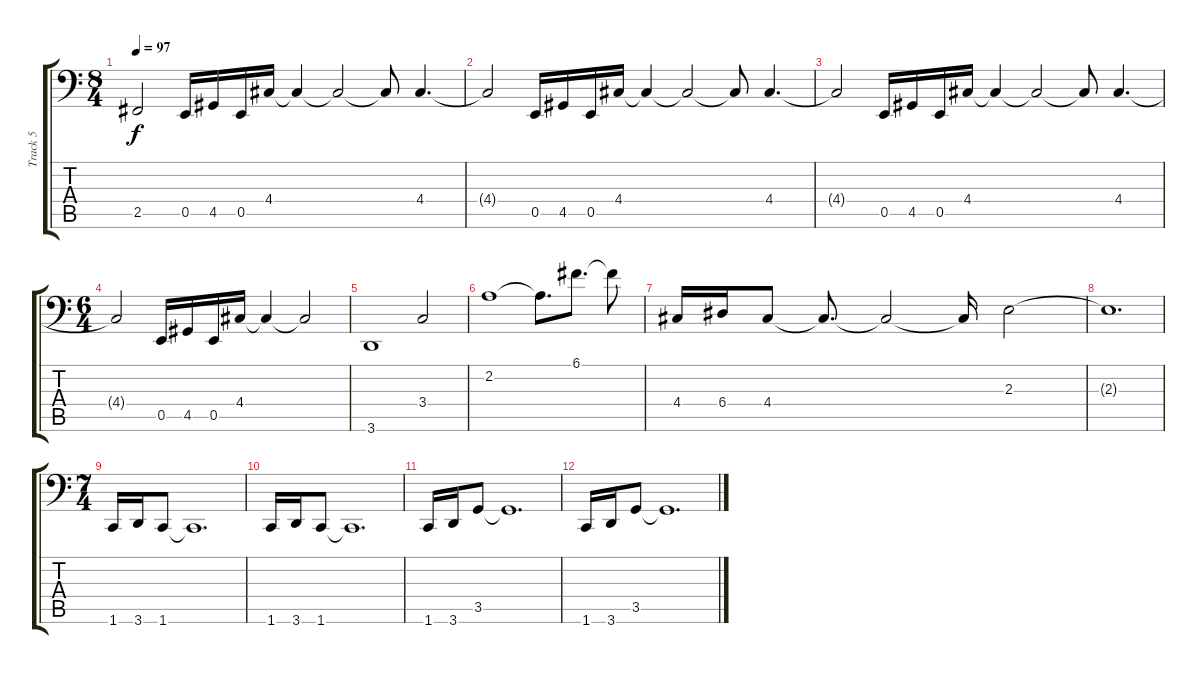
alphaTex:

\track ("Track 5" "Track 5") {instrument electricbassfinger}
\staff {score tabs}
\tuning (C3 G2 D2 A1 E1 B0) {hide}
\ts (8 4)
\tempo 97
\clef f4
\ks c
2.5{t}.2{dy f} 0.5.16 4.5.16 0.5.16 4.4.16 4.4{t}.4 4.4{t}.2 4.4{t}.8 4.4.4{d} |
4.4{t}.2 0.5.16 4.5.16 0.5.16 4.4.16 4.4{t}.4 4.4{t}.2 4.4{t}.8 4.4.4{d} |
4.4{t}.2 0.5.16 4.5.16 0.5.16 4.4.16 4.4{t}.4 4.4{t}.2 4.4{t}.8 4.4.4{d} |
\ts (6 4)
4.4{t}.2 0.5.16 4.5.16 0.5.16 4.4.16 4.4{t}.4 4.4{t}.2 |
3.6.1 3.4.2 |
2.2.1 2.2{t}.8{d} 6.1.8{d} 6.1{t}.8 |
4.4.16 6.4.16 4.4.8{beam split} 4.4{t}.8{d} 4.4{t}.2 4.4{t}.16 2.3.2 |
2.3{t}.1{d} |
\ts (7 4)
1.6.16 3.6.16 1.6.8 1.6{t}.1{d} |
1.6.16 3.6.16 1.6.8 1.6{t}.1{d} |
1.6.16 3.6.16 3.5.8 3.5{t}.1{d} |
1.6.16 3.6.16 3.5.8 3.5{t}.1{d}
